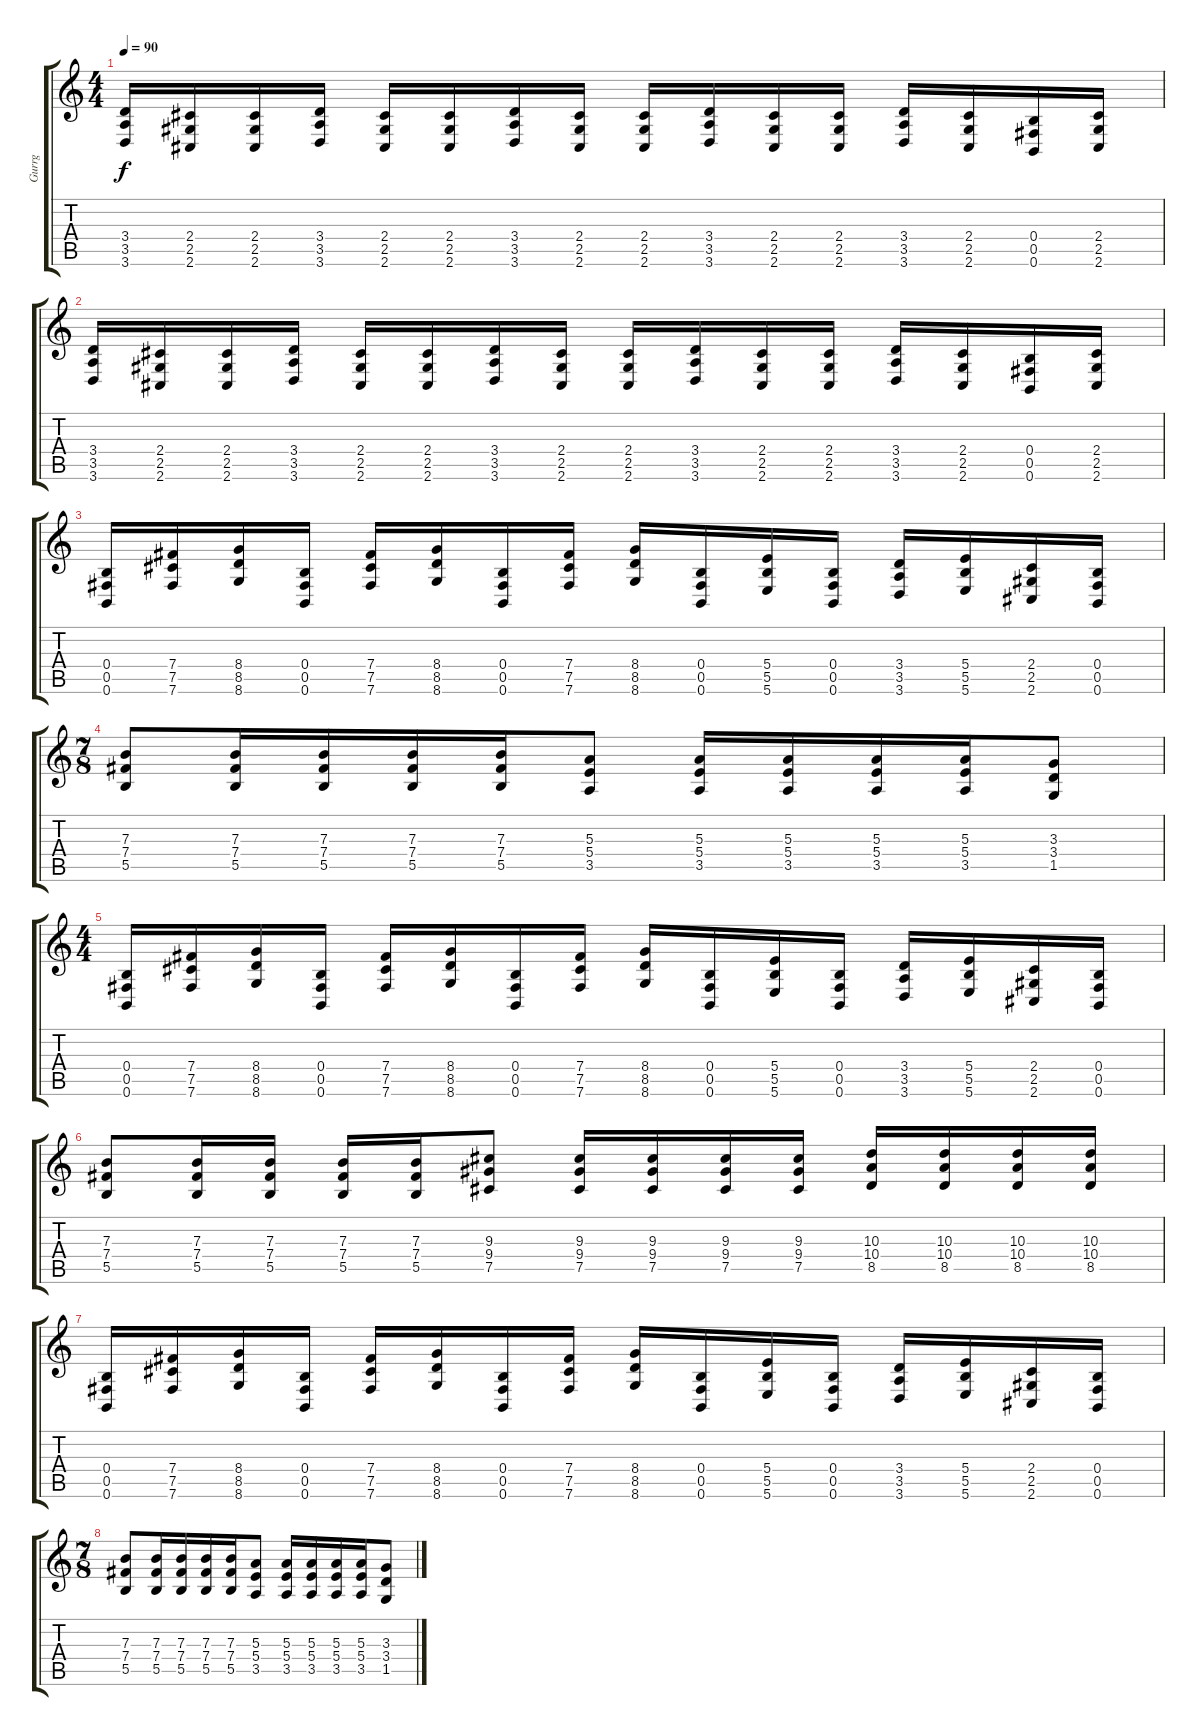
\track ("Gurrg" "Gurrg") {instrument overdrivenguitar}
\staff {score tabs}
\tuning (Db4 Ab3 E3 B2 Gb2 B1) {hide}
\ts (4 4)
\tempo 90
\clef g2
\ks c
(3.4 3.5 3.6).16{dy f} (2.4 2.5 2.6).16 (2.4 2.5 2.6).16 (3.4 3.5 3.6).16 (2.4 2.5 2.6).16 (2.4 2.5 2.6).16 (3.4 3.5 3.6).16 (2.4 2.5 2.6).16 (2.4 2.5 2.6).16 (3.4 3.5 3.6).16 (2.4 2.5 2.6).16 (2.4 2.5 2.6).16 (3.4 3.5 3.6).16 (2.4 2.5 2.6).16 (0.4 0.5 0.6).16 (2.4 2.5 2.6).16 |
(3.4 3.5 3.6).16 (2.4 2.5 2.6).16 (2.4 2.5 2.6).16 (3.4 3.5 3.6).16 (2.4 2.5 2.6).16 (2.4 2.5 2.6).16 (3.4 3.5 3.6).16 (2.4 2.5 2.6).16 (2.4 2.5 2.6).16 (3.4 3.5 3.6).16 (2.4 2.5 2.6).16 (2.4 2.5 2.6).16 (3.4 3.5 3.6).16 (2.4 2.5 2.6).16 (0.4 0.5 0.6).16 (2.4 2.5 2.6).16 |
(0.4 0.5 0.6).16 (7.4 7.5 7.6).16 (8.4 8.5 8.6).16 (0.4 0.5 0.6).16 (7.4 7.5 7.6).16 (8.4 8.5 8.6).16 (0.4 0.5 0.6).16 (7.4 7.5 7.6).16 (8.4 8.5 8.6).16 (0.4 0.5 0.6).16 (5.4 5.5 5.6).16 (0.4 0.5 0.6).16 (3.4 3.5 3.6).16 (5.4 5.5 5.6).16 (2.4 2.5 2.6).16 (0.4 0.5 0.6).16 |
\ts (7 8)
(7.3 7.4 5.5).8 (7.3 7.4 5.5).16 (7.3 7.4 5.5).16 (7.3 7.4 5.5).16 (7.3 7.4 5.5).16 (5.3 5.4 3.5).8 (5.3 5.4 3.5).16 (5.3 5.4 3.5).16 (5.3 5.4 3.5).16 (5.3 5.4 3.5).16 (3.3 3.4 1.5).8 |
\ts (4 4)
(0.4 0.5 0.6).16 (7.4 7.5 7.6).16 (8.4 8.5 8.6).16 (0.4 0.5 0.6).16 (7.4 7.5 7.6).16 (8.4 8.5 8.6).16 (0.4 0.5 0.6).16 (7.4 7.5 7.6).16 (8.4 8.5 8.6).16 (0.4 0.5 0.6).16 (5.4 5.5 5.6).16 (0.4 0.5 0.6).16 (3.4 3.5 3.6).16 (5.4 5.5 5.6).16 (2.4 2.5 2.6).16 (0.4 0.5 0.6).16 |
(7.3 7.4 5.5).8 (7.3 7.4 5.5).16 (7.3 7.4 5.5).16 (7.3 7.4 5.5).16 (7.3 7.4 5.5).16 (9.3 9.4 7.5).8 (9.3 9.4 7.5).16 (9.3 9.4 7.5).16 (9.3 9.4 7.5).16 (9.3 9.4 7.5).16 (10.3 10.4 8.5).16 (10.3 10.4 8.5).16 (10.3 10.4 8.5).16 (10.3 10.4 8.5).16 |
(0.4 0.5 0.6).16 (7.4 7.5 7.6).16 (8.4 8.5 8.6).16 (0.4 0.5 0.6).16 (7.4 7.5 7.6).16 (8.4 8.5 8.6).16 (0.4 0.5 0.6).16 (7.4 7.5 7.6).16 (8.4 8.5 8.6).16 (0.4 0.5 0.6).16 (5.4 5.5 5.6).16 (0.4 0.5 0.6).16 (3.4 3.5 3.6).16 (5.4 5.5 5.6).16 (2.4 2.5 2.6).16 (0.4 0.5 0.6).16 |
\ts (7 8)
(7.3 7.4 5.5).8 (7.3 7.4 5.5).16 (7.3 7.4 5.5).16 (7.3 7.4 5.5).16 (7.3 7.4 5.5).16 (5.3 5.4 3.5).8 (5.3 5.4 3.5).16 (5.3 5.4 3.5).16 (5.3 5.4 3.5).16 (5.3 5.4 3.5).16 (3.3 3.4 1.5).8
